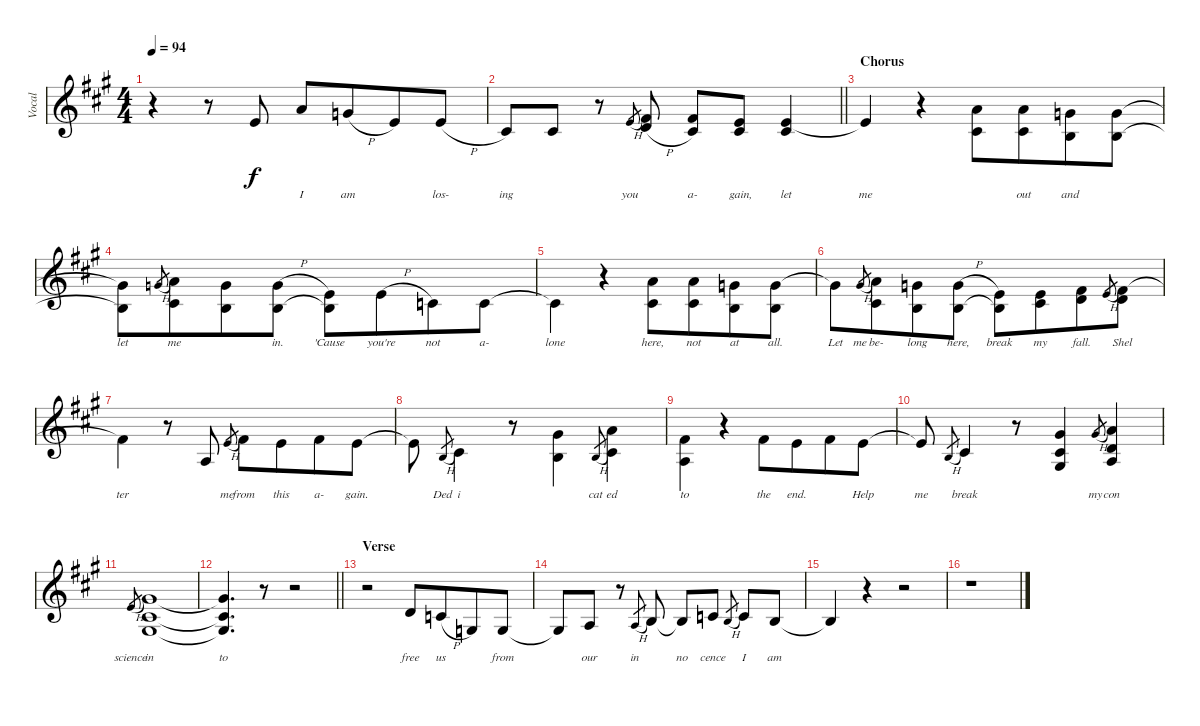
\track ("Vocal" "Vocal") {instrument violin}
\staff {score}
\tuning (D4 A3 F3 C3 G2 C2) {hide}
\ts (4 4)
\tempo 94
\clef g2
\ks a
r.4{dy mf} r.8 2.1.8{lyrics (0 "") lyrics (1 "") lyrics (2 "") lyrics (3 "") lyrics (4 "") dy f} 7.1.8{lyrics (0 "I") lyrics (1 "") lyrics (2 "") lyrics (3 "") lyrics (4 "")} 5.1{h}.8{lyrics (0 "am") lyrics (1 "") lyrics (2 "") lyrics (3 "") lyrics (4 "") beam merge} 2.1.8{lyrics (0 " ") lyrics (1 "") lyrics (2 "") lyrics (3 "") lyrics (4 "")} 7.2{h}.8{lyrics (0 "los-") lyrics (1 "") lyrics (2 "") lyrics (3 "") lyrics (4 "")} |
\barLineRight lightlight
4.2.8{lyrics (0 "ing") lyrics (1 "") lyrics (2 "") lyrics (3 "") lyrics (4 "")} 4.2.8{lyrics (0 " ") lyrics (1 "") lyrics (2 "") lyrics (3 "") lyrics (4 "")} r.8 2.1{h}.8{lyrics (0 "you") lyrics (1 "") lyrics (2 "") lyrics (3 "") lyrics (4 "") gr} (4.1 5.2{h}).8{lyrics (0 " ") lyrics (1 "") lyrics (2 "") lyrics (3 "") lyrics (4 "")} (4.1 4.2).8{lyrics (0 "a-") lyrics (1 "") lyrics (2 "") lyrics (3 "") lyrics (4 "")} (2.1 4.2).8{lyrics (0 " gain,") lyrics (1 "") lyrics (2 "") lyrics (3 "") lyrics (4 "")} (2.1 4.2).4{lyrics (0 "let") lyrics (1 "") lyrics (2 "") lyrics (3 "") lyrics (4 "")} |
\section ("" "Chorus")
2.1{t}.4{lyrics (0 "me") lyrics (1 "") lyrics (2 "") lyrics (3 "") lyrics (4 "")} r.4 (7.1 4.2).8{lyrics (0 " ") lyrics (1 "") lyrics (2 "") lyrics (3 "") lyrics (4 "") beam Down} (7.1 4.2).8{lyrics (0 "out") lyrics (1 "") lyrics (2 "") lyrics (3 "") lyrics (4 "") beam Down beam merge} (5.1 2.2).8{lyrics (0 "and") lyrics (1 "") lyrics (2 "") lyrics (3 "") lyrics (4 "") beam Down} (5.1 2.2).8{lyrics (0 " ") lyrics (1 "") lyrics (2 "") lyrics (3 "") lyrics (4 "") beam Down} |
(5.1{t} 2.2{t}).8{lyrics (0 "let") lyrics (1 "") lyrics (2 "") lyrics (3 "") lyrics (4 "") beam Down} 5.1{h}.8{lyrics (0 " ") lyrics (1 "") lyrics (2 "") lyrics (3 "") lyrics (4 "") gr} (7.1 4.2).8{lyrics (0 "me") lyrics (1 "") lyrics (2 "") lyrics (3 "") lyrics (4 "") beam Down beam merge} (5.1 2.2).8{lyrics (0 " ") lyrics (1 "") lyrics (2 "") lyrics (3 "") lyrics (4 "") beam Down} (5.1{h} 2.2).8{lyrics (0 "in.") lyrics (1 "") lyrics (2 "") lyrics (3 "") lyrics (4 "") beam Down} (2.1 2.2{t}).8{lyrics (0 "'Cause") lyrics (1 "") lyrics (2 "") lyrics (3 "") lyrics (4 "") beam Down} 7.2{h}.8{lyrics (0 "you're") lyrics (1 "") lyrics (2 "") lyrics (3 "") lyrics (4 "") beam Down beam merge} 3.2.8{lyrics (0 "not") lyrics (1 "") lyrics (2 "") lyrics (3 "") lyrics (4 "") beam Down} 3.2.8{lyrics (0 "a-") lyrics (1 "") lyrics (2 "") lyrics (3 "") lyrics (4 "") beam Down} |
3.2{t}.4{lyrics (0 "lone") lyrics (1 "") lyrics (2 "") lyrics (3 "") lyrics (4 "") beam Down} r.4 (7.1 4.2).8{lyrics (0 "here,") lyrics (1 "") lyrics (2 "") lyrics (3 "") lyrics (4 "") beam Down} (7.1 4.2).8{lyrics (0 "not") lyrics (1 "") lyrics (2 "") lyrics (3 "") lyrics (4 "") beam Down beam merge} (5.1 2.2).8{lyrics (0 "at") lyrics (1 "") lyrics (2 "") lyrics (3 "") lyrics (4 "") beam Down} (5.1 2.2).8{lyrics (0 "all.") lyrics (1 "") lyrics (2 "") lyrics (3 "") lyrics (4 "") beam Down} |
5.1{t}.8{lyrics (0 "Let") lyrics (1 "") lyrics (2 "") lyrics (3 "") lyrics (4 "") beam Down} 6.1{h}.8{lyrics (0 "me") lyrics (1 "") lyrics (2 "") lyrics (3 "") lyrics (4 "") gr} (7.1 4.2).8{lyrics (0 "be-") lyrics (1 "") lyrics (2 "") lyrics (3 "") lyrics (4 "") beam Down beam merge} (5.1 2.2).8{lyrics (0 "long") lyrics (1 "") lyrics (2 "") lyrics (3 "") lyrics (4 "") beam Down} (5.1{h} 2.2).8{lyrics (0 "here,") lyrics (1 "") lyrics (2 "") lyrics (3 "") lyrics (4 "") beam Down} (2.1 2.2{t}).8{lyrics (0 "break") lyrics (1 "") lyrics (2 "") lyrics (3 "") lyrics (4 "") beam Down} (2.1 4.2).8{lyrics (0 "my") lyrics (1 "") lyrics (2 "") lyrics (3 "") lyrics (4 "") beam Down beam merge} (4.1 5.2).8{lyrics (0 "fall.") lyrics (1 "") lyrics (2 "") lyrics (3 "") lyrics (4 "") beam Down} 2.1{h}.8{lyrics (0 "") lyrics (1 "") lyrics (2 "") lyrics (3 "") lyrics (4 "") gr} (4.1 5.2).8{lyrics (0 "Shel") lyrics (1 "") lyrics (2 "") lyrics (3 "") lyrics (4 "") beam Down} |
4.1{t}.4{lyrics (0 "ter") lyrics (1 "") lyrics (2 "") lyrics (3 "") lyrics (4 "") beam Down} r.8 0.2.8{lyrics (0 " ") lyrics (1 "") lyrics (2 "") lyrics (3 "") lyrics (4 "") beam Up} 2.1{h}.8{lyrics (0 "me") lyrics (1 "") lyrics (2 "") lyrics (3 "") lyrics (4 "") gr} 4.1.8{lyrics (0 "from") lyrics (1 "") lyrics (2 "") lyrics (3 "") lyrics (4 "") beam Down} 2.1.8{lyrics (0 "this") lyrics (1 "") lyrics (2 "") lyrics (3 "") lyrics (4 "") beam Down beam merge} 4.1.8{lyrics (0 "a-") lyrics (1 "") lyrics (2 "") lyrics (3 "") lyrics (4 "") beam Down} 2.1.8{lyrics (0 "gain.") lyrics (1 "") lyrics (2 "") lyrics (3 "") lyrics (4 "") beam Down} |
2.1{t}.8{lyrics (0 " ") lyrics (1 "") lyrics (2 "") lyrics (3 "") lyrics (4 "") beam Down} 2.2{h}.8{lyrics (0 "Ded") lyrics (1 "") lyrics (2 "") lyrics (3 "") lyrics (4 "") gr} 4.2.4{lyrics (0 "i") lyrics (1 "") lyrics (2 "") lyrics (3 "") lyrics (4 "") beam Down} r.8 (6.1 2.2).4{lyrics (0 " ") lyrics (1 "") lyrics (2 "") lyrics (3 "") lyrics (4 "") beam Down} 2.2{h}.8{lyrics (0 "cat") lyrics (1 "") lyrics (2 "") lyrics (3 "") lyrics (4 "") gr} (7.1 4.2).4{lyrics (0 "ed") lyrics (1 "") lyrics (2 "") lyrics (3 "") lyrics (4 "") beam Down} |
(4.1 0.2).4{lyrics (0 "to") lyrics (1 "") lyrics (2 "") lyrics (3 "") lyrics (4 "") beam Down} r.4 4.1.8{lyrics (0 "the") lyrics (1 "") lyrics (2 "") lyrics (3 "") lyrics (4 "") beam Down} 2.1.8{lyrics (0 "end.") lyrics (1 "") lyrics (2 "") lyrics (3 "") lyrics (4 "") beam Down beam merge} 4.1.8{lyrics (0 " ") lyrics (1 "") lyrics (2 "") lyrics (3 "") lyrics (4 "") beam Down} 2.1.8{lyrics (0 "Help") lyrics (1 "") lyrics (2 "") lyrics (3 "") lyrics (4 "") beam Down} |
2.1{t}.8{lyrics (0 "me") lyrics (1 "") lyrics (2 "") lyrics (3 "") lyrics (4 "")} 2.2{h}.8{lyrics (0 " ") lyrics (1 "") lyrics (2 "") lyrics (3 "") lyrics (4 "") gr} 4.2.4{lyrics (0 "break") lyrics (1 "") lyrics (2 "") lyrics (3 "") lyrics (4 "")} r.8 (6.1 4.2 3.3).4{lyrics (0 " ") lyrics (1 "") lyrics (2 "") lyrics (3 "") lyrics (4 "")} 6.1{h}.8{lyrics (0 "my") lyrics (1 "") lyrics (2 "") lyrics (3 "") lyrics (4 "") gr} (7.1 5.2 4.3).4{lyrics (0 "con") lyrics (1 "") lyrics (2 "") lyrics (3 "") lyrics (4 "")} |
2.1{h}.8{lyrics (0 "science") lyrics (1 "") lyrics (2 "") lyrics (3 "") lyrics (4 "") gr} (6.1 4.2 3.3).1{lyrics (0 "in") lyrics (1 "") lyrics (2 "") lyrics (3 "") lyrics (4 "")} |
\barLineRight lightlight
(6.1{t} 4.2{t} 3.3{t}).4{d lyrics (0 "to") lyrics (1 "") lyrics (2 "") lyrics (3 "") lyrics (4 "")} r.8 r.2 |
\section ("" "Verse")
r.2 0.1.8{lyrics (0 "free") lyrics (1 "") lyrics (2 "") lyrics (3 "") lyrics (4 "") beam Up} 7.3{h}.8{lyrics (0 "us") lyrics (1 "") lyrics (2 "") lyrics (3 "") lyrics (4 "") beam Up beam merge} 2.3.8{lyrics (0 " ") lyrics (1 "") lyrics (2 "") lyrics (3 "") lyrics (4 "")} 2.3.8{lyrics (0 "from") lyrics (1 "") lyrics (2 "") lyrics (3 "") lyrics (4 "")} |
2.3{t}.8{lyrics (0 " ") lyrics (1 "") lyrics (2 "") lyrics (3 "") lyrics (4 "") beam Up} 0.2.8{lyrics (0 "our") lyrics (1 "") lyrics (2 "") lyrics (3 "") lyrics (4 "") beam Up} r.8 0.2{h}.8{lyrics (0 "in") lyrics (1 "") lyrics (2 "") lyrics (3 "") lyrics (4 "") gr} 2.2.8{lyrics (0 " ") lyrics (1 "") lyrics (2 "") lyrics (3 "") lyrics (4 "")} 2.2{t}.8{lyrics (0 "no") lyrics (1 "") lyrics (2 "") lyrics (3 "") lyrics (4 "")} 3.2.8{lyrics (0 "cence") lyrics (1 "") lyrics (2 "") lyrics (3 "") lyrics (4 "")} 2.2{h}.8{lyrics (0 "") lyrics (1 "") lyrics (2 "") lyrics (3 "") lyrics (4 "") gr beam merge} 3.2.8{lyrics (0 "I") lyrics (1 "") lyrics (2 "") lyrics (3 "") lyrics (4 "")} 2.2.8{lyrics (0 "am") lyrics (1 "") lyrics (2 "") lyrics (3 "") lyrics (4 "")} |
2.2{t}.4{lyrics (0 " ") lyrics (1 "") lyrics (2 "") lyrics (3 "") lyrics (4 "")} r.4 r.2 |
r.1
